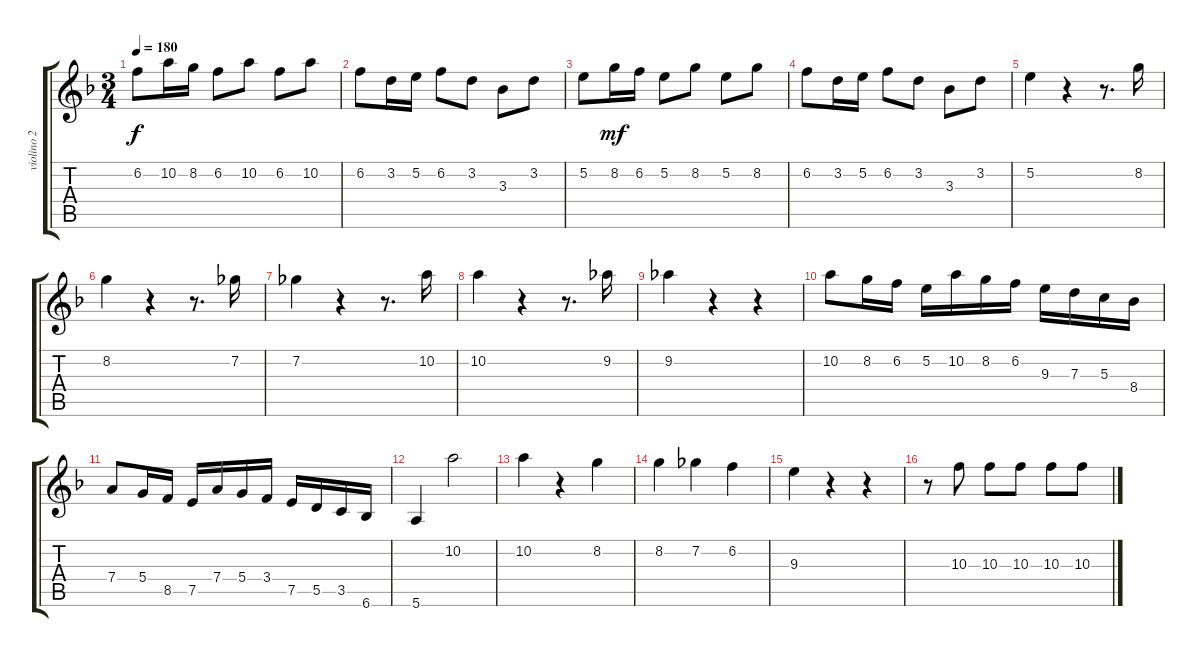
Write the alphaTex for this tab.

\track ("violino 2" "violino 2") {instrument overdrivenguitar}
\staff {score tabs}
\tuning (E4 B3 G3 D3 A2 E2) {hide}
\ts (3 4)
\tempo 180
\clef g2
\ks dminor
6.2.8{dy f} 10.2.16 8.2.16 6.2.8 10.2.8 6.2.8 10.2.8 |
6.2.8 3.2.16 5.2.16 6.2.8 3.2.8 3.3.8 3.2.8 |
5.2.8 8.2.16{dy mf} 6.2.16 5.2.8 8.2.8 5.2.8 8.2.8 |
6.2.8 3.2.16 5.2.16 6.2.8 3.2.8 3.3.8 3.2.8 |
5.2.4 r.4 r.8{d} 8.2.16 |
8.2.4 r.4 r.8{d} 7.2.16 |
7.2.4 r.4 r.8{d} 10.2.16 |
10.2.4 r.4 r.8{d} 9.2.16 |
9.2.4 r.4 r.4 |
10.2.8 8.2.16 6.2.16 5.2.16 10.2.16 8.2.16 6.2.16 9.3.16 7.3.16 5.3.16 8.4.16 |
7.4.8 5.4.16 8.5.16 7.5.16 7.4.16 5.4.16 3.4.16 7.5.16 5.5.16 3.5.16 6.6.16 |
5.6.4 10.2.2 |
10.2.4 r.4 8.2.4 |
8.2.4 7.2.4 6.2.4 |
9.3.4 r.4 r.4 |
r.8 10.3.8 10.3.8 10.3.8 10.3.8 10.3.8
